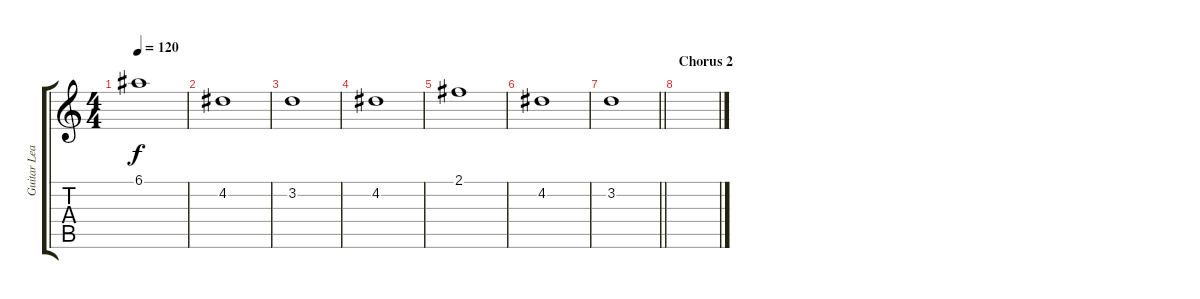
\track ("Guitar Lead" "Guitar Lea") {instrument electricguitarjazz}
\staff {score tabs}
\tuning (E4 B3 G3 D3 A2 E2) {hide}
\ts (4 4)
\tempo 120
\clef g2
\ks c
6.1.1{dy f} |
4.2.1 |
3.2.1 |
4.2.1 |
2.1.1 |
4.2.1 |
\barLineRight lightlight
3.2.1 |
\section ("" "Chorus 2")
